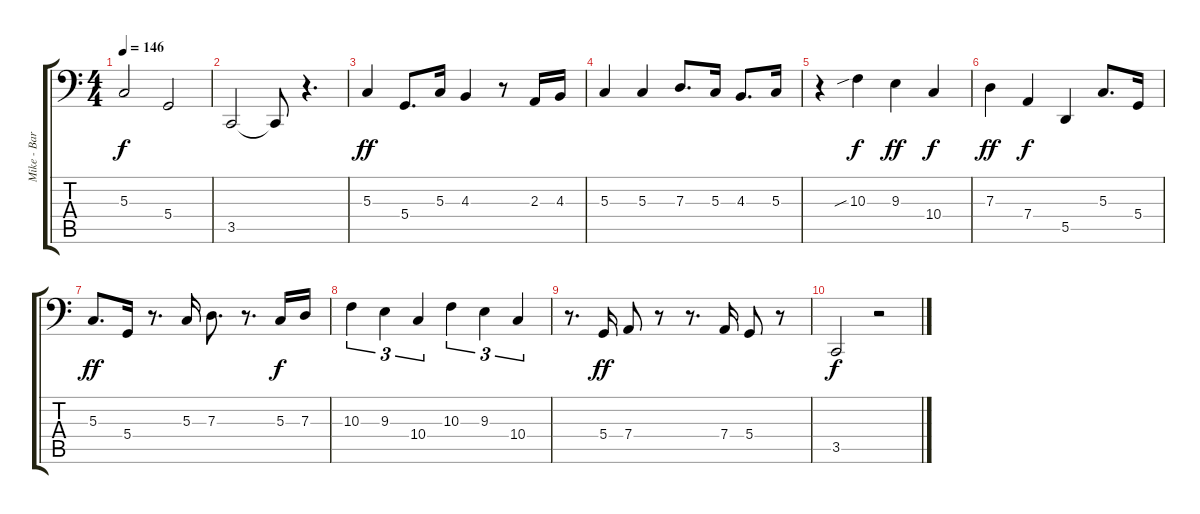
\track ("Mike - Bari" "Mike - Bar") {instrument baritonesax}
\staff {score tabs}
\tuning (E3 B2 G2 D2 A1 E1) {hide}
\ts (4 4)
\tempo 146
\clef f4
\ks c
5.3.2{dy f} 5.4.2 |
3.5.2 3.5{t}.8 r.4{d} |
5.3.4{dy ff} 5.4.8{d} 5.3.16 4.3.4 r.8 2.3.16 4.3.16 |
5.3.4 5.3.4 7.3.8{d} 5.3.16 4.3.8{d} 5.3.16 |
r.4 10.3{sib}.4{dy f} 9.3.4{dy ff} 10.4.4{dy f} |
7.3.4{dy ff} 7.4.4{dy f} 5.5.4 5.3.8{d} 5.4.16 |
5.3.8{d dy ff} 5.4.16 r.8{d} 5.3.16 7.3.8{d} r.8{d} 5.3.16{dy f} 7.3.16 |
10.3.4{tu (3 2)} 9.3.4{tu (3 2)} 10.4.4{tu (3 2)} 10.3.4{tu (3 2)} 9.3.4{tu (3 2)} 10.4.4{tu (3 2)} |
r.8{d} 5.4.16{dy ff} 7.4.8 r.8 r.8{d} 7.4.16 5.4.8 r.8 |
3.5.2{dy f} r.2
